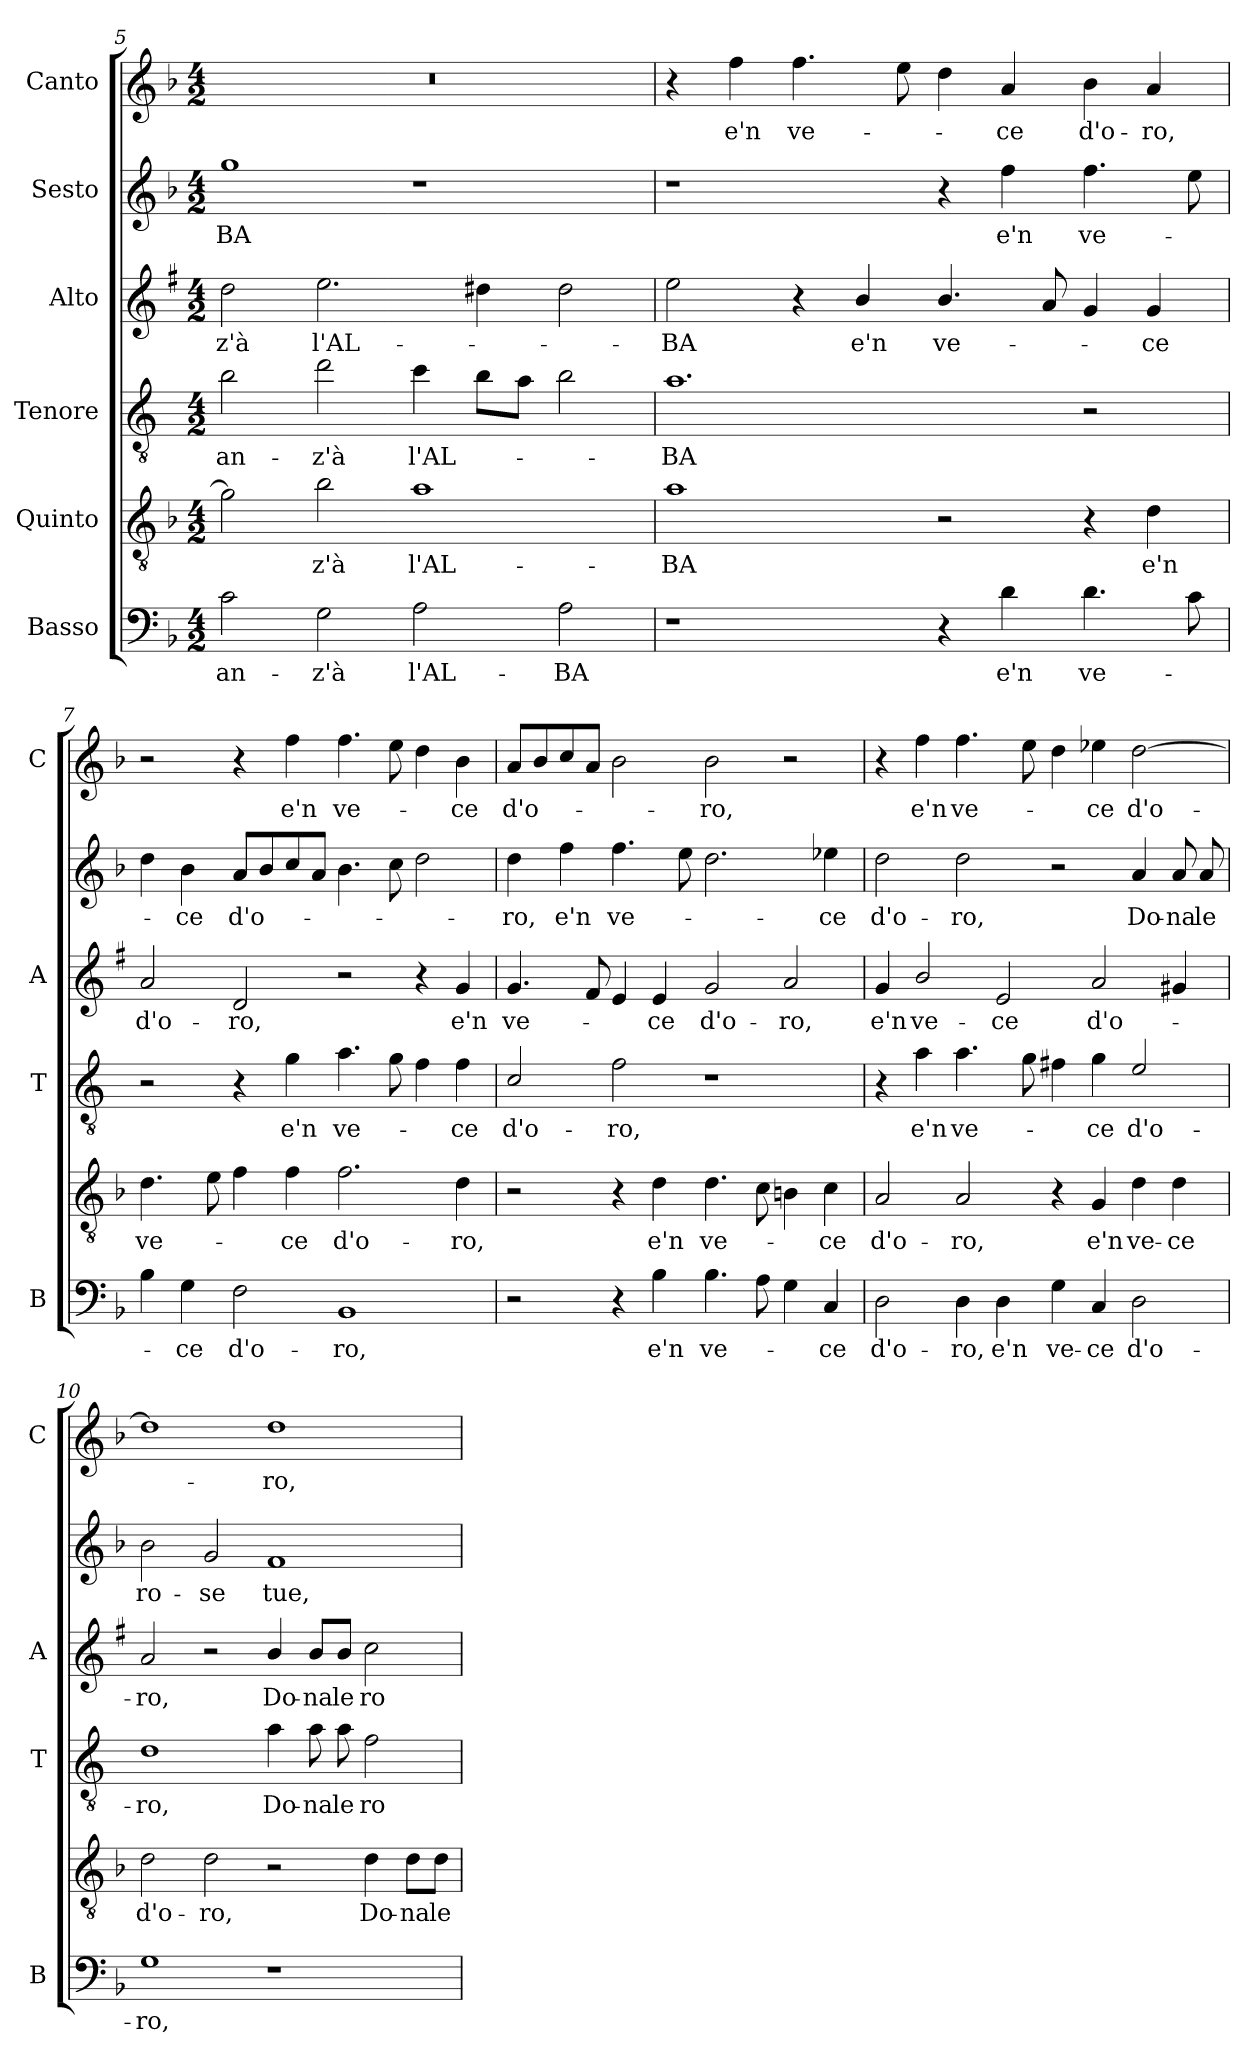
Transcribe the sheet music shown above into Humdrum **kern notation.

**kern	**text	**kern	**text	**kern	**text	**kern	**text	**kern	**text	**kern	**text
*part6	*part6	*part5	*part5	*part4	*part4	*part3	*part3	*part2	*part2	*part1	*part1
*staff6	*staff6	*staff5	*staff5	*staff4	*staff4	*staff3	*staff3	*staff2	*staff2	*staff1	*staff1
*I"Basso	*	*I"Quinto	*	*I"Tenore	*	*I"Alto	*	*I"Sesto	*	*I"Canto	*
*I'B	*	*	*	*I'T	*	*I'A	*	*	*	*I'C	*
!!LO:LB:g=z
*clefF4	*	*clefGv2	*	*clefGv2	*	*clefG2	*	*clefG2	*	*clefG2	*
*	*	*	*	*ITrd4c7	*	*ITrd1c2	*	*	*	*	*
*k[b-]	*	*k[b-]	*	*k[b-]	*	*k[b-]	*	*k[b-]	*	*k[b-]	*
*F:	*	*F:	*	*F:	*	*F:	*	*F:	*	*F:	*
*M4/2	*	*M4/2	*	*M4/2	*	*M4/2	*	*M4/2	*	*M4/2	*
=5	=5	=5	=5	=5	=5	=5	=5	=5	=5	=5	=5
!	!LO:LY:b	!	!	!	!LO:LY:b	!	!LO:LY:b	!	!LO:LY:b	!	!
2c\	-an-	2g\]	.	2e\	-an-	2cc\	-z'à	1gg	-BA	0r	.
!	!LO:LY:b	!	!LO:LY:b	!	!LO:LY:b	!	!LO:LY:b	!	!	!	!
2G\	-z'à	2b-\	-z'à	2g\	-z'à	2.dd\	l'AL-	.	.	.	.
!	!LO:LY:b	!	!LO:LY:b	!	!LO:LY:b	!	!	!	!	!	!
2A\	l'AL-	1a	l'AL-	4f\	l'AL-	.	.	1r	.	.	.
.	.	.	.	8e\L	.	4cc#X\	.	.	.	.	.
.	.	.	.	8d\J	.	.	.	.	.	.	.
!	!LO:LY:b	!	!	!	!	!	!	!	!	!	!
2A\	-BA	.	.	2e\	.	2cc#\	.	.	.	.	.
=6	=6	=6	=6	=6	=6	=6	=6	=6	=6	=6	=6
!	!	!	!LO:LY:b	!	!LO:LY:b	!	!LO:LY:b	!	!	!	!
1r	.	1a	-BA	1.d	-BA	2dd\	-BA	1r	.	4r	.
!	!	!	!	!	!	!	!	!	!	!	!LO:LY:b
.	.	.	.	.	.	.	.	.	.	4ff\	e'n
!	!	!	!	!	!	!	!	!	!	!	!LO:LY:b
.	.	.	.	.	.	4r	.	.	.	4.ff\	ve-
!	!	!	!	!	!	!	!LO:LY:b	!	!	!	!
.	.	.	.	.	.	4a/	e'n	.	.	.	.
.	.	.	.	.	.	.	.	.	.	8ee\	.
!	!	!	!	!	!	!	!LO:LY:b	!	!	!	!
4r	.	2r	.	.	.	4.a/	ve-	4r	.	4dd\	.
!	!LO:LY:b	!	!	!	!	!	!	!	!LO:LY:b	!	!LO:LY:b
4d\	e'n	.	.	.	.	.	.	4ff\	e'n	4a/	-ce
.	.	.	.	.	.	8g/	.	.	.	.	.
!	!LO:LY:b	!	!	!	!	!	!	!	!LO:LY:b	!	!LO:LY:b
4.d\	ve-	4r	.	2r	.	4f/	.	4.ff\	ve-	4b-\	d'o-
!	!	!	!LO:LY:b	!	!	!	!LO:LY:b	!	!	!	!LO:LY:b
.	.	4d\	e'n	.	.	4f/	-ce	.	.	4a/	-ro,
8c\	.	.	.	.	.	.	.	8ee\	.	.	.
=7	=7	=7	=7	=7	=7	=7	=7	=7	=7	=7	=7
!	!	!	!LO:LY:b	!	!	!	!LO:LY:b	!	!	!	!
4B-\	.	4.d\	ve-	2r	.	2g/	d'o-	4dd\	.	2r	.
!	!LO:LY:b	!	!	!	!	!	!	!	!LO:LY:b	!	!
4G\	-ce	.	.	.	.	.	.	4b-\	-ce	.	.
.	.	8e\	.	.	.	.	.	.	.	.	.
!	!LO:LY:b	!	!	!	!	!	!LO:LY:b	!	!LO:LY:b	!	!
2F\	d'o-	4f\	.	4r	.	2c/	-ro,	8a/L	d'o-	4r	.
.	.	.	.	.	.	.	.	8b-/	.	.	.
!	!	!	!LO:LY:b	!	!LO:LY:b	!	!	!	!	!	!LO:LY:b
.	.	4f\	-ce	4c\	e'n	.	.	8cc/	.	4ff\	e'n
.	.	.	.	.	.	.	.	8a/J	.	.	.
!	!LO:LY:b	!	!LO:LY:b	!	!LO:LY:b	!	!	!	!	!	!LO:LY:b
1BB-	-ro,	2.f\	d'o-	4.d\	ve-	2r	.	4.b-\	.	4.ff\	ve-
.	.	.	.	8c\	.	.	.	8cc\	.	8ee\	.
.	.	.	.	4B-\	.	4r	.	2dd\	.	4dd\	.
!	!	!	!LO:LY:b	!	!LO:LY:b	!	!LO:LY:b	!	!	!	!LO:LY:b
.	.	4d\	-ro,	4B-\	-ce	4f/	e'n	.	.	4b-\	-ce
=8	=8	=8	=8	=8	=8	=8	=8	=8	=8	=8	=8
!	!	!	!	!	!LO:LY:b	!	!LO:LY:b	!	!LO:LY:b	!	!LO:LY:b
2r	.	2r	.	2F/	d'o-	4.f/	ve-	4dd\	-ro,	8a/L	d'o-
.	.	.	.	.	.	.	.	.	.	8b-/	.
!	!	!	!	!	!	!	!	!	!LO:LY:b	!	!
.	.	.	.	.	.	.	.	4ff\	e'n	8cc/	.
.	.	.	.	.	.	8e/	.	.	.	8a/J	.
!	!	!	!	!	!LO:LY:b	!	!	!	!LO:LY:b	!	!
4r	.	4r	.	2B-\	-ro,	4d/	.	4.ff\	ve-	2b-\	.
!	!LO:LY:b	!	!LO:LY:b	!	!	!	!LO:LY:b	!	!	!	!
4B-\	e'n	4d\	e'n	.	.	4d/	-ce	.	.	.	.
.	.	.	.	.	.	.	.	8ee\	.	.	.
!	!LO:LY:b	!	!LO:LY:b	!	!	!	!LO:LY:b	!	!	!	!LO:LY:b
4.B-\	ve-	4.d\	ve-	1r	.	2f/	d'o-	2.dd\	.	2b-\	-ro,
8A\	.	8c\	.	.	.	.	.	.	.	.	.
!	!	!	!	!	!	!	!LO:LY:b	!	!	!	!
4G\	.	4Bn\	.	.	.	2g/	-ro,	.	.	2r	.
!	!LO:LY:b	!	!LO:LY:b	!	!	!	!	!	!LO:LY:b	!	!
4C/	-ce	4c\	-ce	.	.	.	.	4ee-X\	-ce	.	.
!!LO:PB:g=z
=9	=9	=9	=9	=9	=9	=9	=9	=9	=9	=9	=9
!	!LO:LY:b	!	!LO:LY:b	!	!	!	!LO:LY:b	!	!LO:LY:b	!	!
2D\	d'o-	2A/	d'o-	4r	.	4f/	e'n	2dd\	d'o-	4r	.
!	!	!	!	!	!LO:LY:b	!	!LO:LY:b	!	!	!	!LO:LY:b
.	.	.	.	4d\	e'n	2a/	ve-	.	.	4ff\	e'n
!	!LO:LY:b	!	!LO:LY:b	!	!LO:LY:b	!	!	!	!LO:LY:b	!	!LO:LY:b
4D\	-ro,	2A/	-ro,	4.d\	ve-	.	.	2dd\	-ro,	4.ff\	ve-
!	!LO:LY:b	!	!	!	!	!	!LO:LY:b	!	!	!	!
4D\	e'n	.	.	.	.	2d/	-ce	.	.	.	.
.	.	.	.	8c\	.	.	.	.	.	8ee\	.
!	!LO:LY:b	!	!	!	!	!	!	!	!	!	!
4G\	ve-	4r	.	4Bn\	.	.	.	2r	.	4dd\	.
!	!LO:LY:b	!	!LO:LY:b	!	!LO:LY:b	!	!LO:LY:b	!	!	!	!LO:LY:b
4C/	-ce	4G/	e'n	4c\	-ce	2g/	d'o-	.	.	4ee-X\	-ce
!	!LO:LY:b	!	!LO:LY:b	!	!LO:LY:b	!	!	!	!LO:LY:b	!	!LO:LY:b
2D\	d'o-	4d\	ve-	2A/	d'o-	.	.	4a/	Do-	[2dd\	d'o-
!	!	!	!LO:LY:b	!	!	!	!	!	!LO:LY:b	!	!
.	.	4d\	-ce	.	.	4f#X/	.	8a/	-na	.	.
!	!	!	!	!	!	!	!	!	!LO:LY:b	!	!
.	.	.	.	.	.	.	.	8a/	le	.	.
=10	=10	=10	=10	=10	=10	=10	=10	=10	=10	=10	=10
!	!LO:LY:b	!	!LO:LY:b	!	!LO:LY:b	!	!LO:LY:b	!	!LO:LY:b	!	!
1G	-ro,	2d\	d'o-	1G	-ro,	2g/	-ro,	2b-\	ro-	1dd]	.
!	!	!	!LO:LY:b	!	!	!	!	!	!LO:LY:b	!	!
.	.	2d\	-ro,	.	.	2r	.	2g/	-se	.	.
!	!	!	!	!	!LO:LY:b	!	!LO:LY:b	!	!LO:LY:b	!	!LO:LY:b
1r	.	2r	.	4d\	Do-	4a/	Do-	1f	tue,	1dd	-ro,
!	!	!	!	!	!LO:LY:b	!	!LO:LY:b	!	!	!	!
.	.	.	.	8d\	-na	8a/L	-na	.	.	.	.
!	!	!	!	!	!LO:LY:b	!	!LO:LY:b	!	!	!	!
.	.	.	.	8d\	le	8a/J	le	.	.	.	.
!	!	!	!LO:LY:b	!	!LO:LY:b	!	!LO:LY:b	!	!	!	!
.	.	4d\	Do-	2B-\	ro-	2b-\	ro-	.	.	.	.
!	!	!	!LO:LY:b	!	!	!	!	!	!	!	!
.	.	8d\L	-na	.	.	.	.	.	.	.	.
!	!	!	!LO:LY:b	!	!	!	!	!	!	!	!
.	.	8d\J	le	.	.	.	.	.	.	.	.
=	=	=	=	=	=	=	=	=	=	=	=
*-	*-	*-	*-	*-	*-	*-	*-	*-	*-	*-	*-
